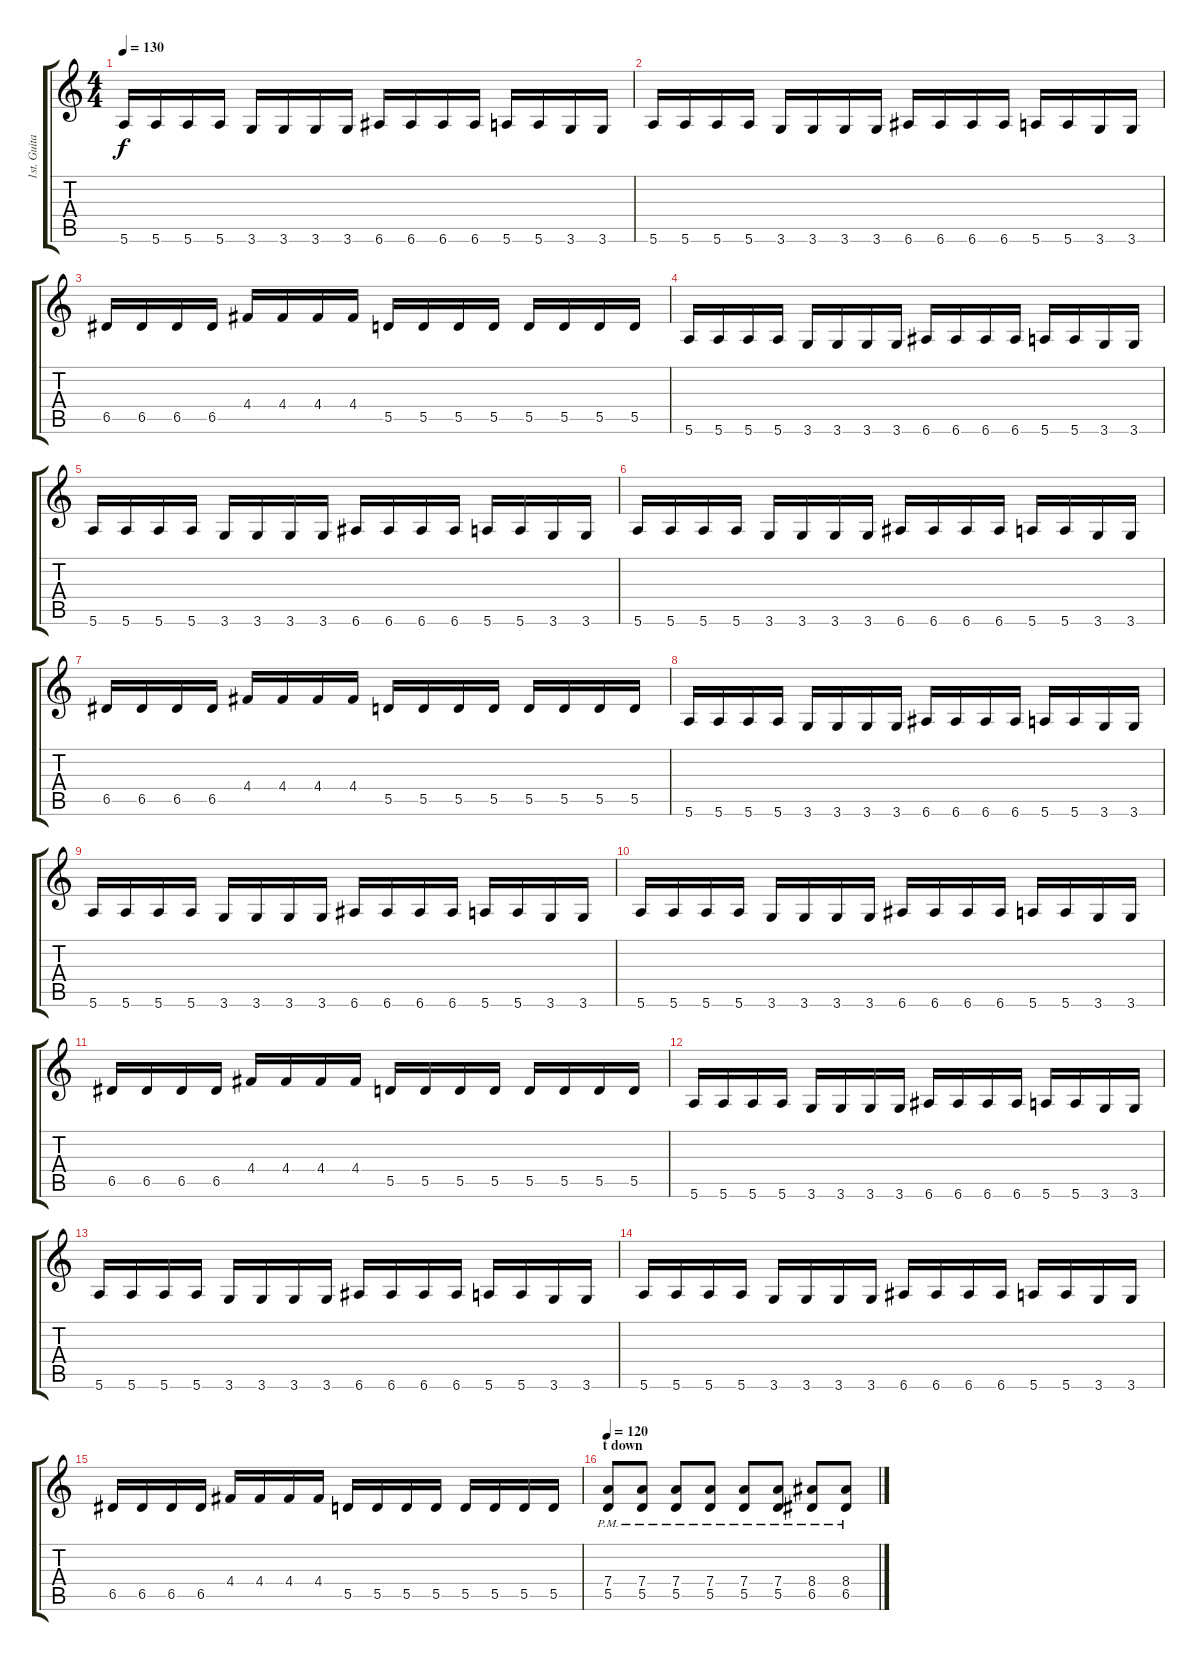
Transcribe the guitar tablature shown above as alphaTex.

\track ("1st. Guitar L" "1st. Guita") {instrument overdrivenguitar}
\staff {score tabs}
\tuning (E4 B3 G3 D3 A2 E2) {hide}
\ts (4 4)
\tempo 130
\clef g2
\ks c
5.6.16{dy f} 5.6.16 5.6.16 5.6.16 3.6.16 3.6.16 3.6.16 3.6.16 6.6.16 6.6.16 6.6.16 6.6.16 5.6.16 5.6.16 3.6.16 3.6.16 |
5.6.16 5.6.16 5.6.16 5.6.16 3.6.16 3.6.16 3.6.16 3.6.16 6.6.16 6.6.16 6.6.16 6.6.16 5.6.16 5.6.16 3.6.16 3.6.16 |
6.5.16 6.5.16 6.5.16 6.5.16 4.4.16 4.4.16 4.4.16 4.4.16 5.5.16 5.5.16 5.5.16 5.5.16 5.5.16 5.5.16 5.5.16 5.5.16 |
5.6.16 5.6.16 5.6.16 5.6.16 3.6.16 3.6.16 3.6.16 3.6.16 6.6.16 6.6.16 6.6.16 6.6.16 5.6.16 5.6.16 3.6.16 3.6.16 |
5.6.16 5.6.16 5.6.16 5.6.16 3.6.16 3.6.16 3.6.16 3.6.16 6.6.16 6.6.16 6.6.16 6.6.16 5.6.16 5.6.16 3.6.16 3.6.16 |
5.6.16 5.6.16 5.6.16 5.6.16 3.6.16 3.6.16 3.6.16 3.6.16 6.6.16 6.6.16 6.6.16 6.6.16 5.6.16 5.6.16 3.6.16 3.6.16 |
6.5.16 6.5.16 6.5.16 6.5.16 4.4.16 4.4.16 4.4.16 4.4.16 5.5.16 5.5.16 5.5.16 5.5.16 5.5.16 5.5.16 5.5.16 5.5.16 |
5.6.16 5.6.16 5.6.16 5.6.16 3.6.16 3.6.16 3.6.16 3.6.16 6.6.16 6.6.16 6.6.16 6.6.16 5.6.16 5.6.16 3.6.16 3.6.16 |
5.6.16 5.6.16 5.6.16 5.6.16 3.6.16 3.6.16 3.6.16 3.6.16 6.6.16 6.6.16 6.6.16 6.6.16 5.6.16 5.6.16 3.6.16 3.6.16 |
5.6.16 5.6.16 5.6.16 5.6.16 3.6.16 3.6.16 3.6.16 3.6.16 6.6.16 6.6.16 6.6.16 6.6.16 5.6.16 5.6.16 3.6.16 3.6.16 |
6.5.16 6.5.16 6.5.16 6.5.16 4.4.16 4.4.16 4.4.16 4.4.16 5.5.16 5.5.16 5.5.16 5.5.16 5.5.16 5.5.16 5.5.16 5.5.16 |
5.6.16 5.6.16 5.6.16 5.6.16 3.6.16 3.6.16 3.6.16 3.6.16 6.6.16 6.6.16 6.6.16 6.6.16 5.6.16 5.6.16 3.6.16 3.6.16 |
5.6.16 5.6.16 5.6.16 5.6.16 3.6.16 3.6.16 3.6.16 3.6.16 6.6.16 6.6.16 6.6.16 6.6.16 5.6.16 5.6.16 3.6.16 3.6.16 |
5.6.16 5.6.16 5.6.16 5.6.16 3.6.16 3.6.16 3.6.16 3.6.16 6.6.16 6.6.16 6.6.16 6.6.16 5.6.16 5.6.16 3.6.16 3.6.16 |
6.5.16 6.5.16 6.5.16 6.5.16 4.4.16 4.4.16 4.4.16 4.4.16 5.5.16 5.5.16 5.5.16 5.5.16 5.5.16 5.5.16 5.5.16 5.5.16 |
\section ("" "t down")
\tempo 120
(7.4{pm} 5.5{pm}).8{balance 13} (7.4{pm} 5.5{pm}).8 (7.4{pm} 5.5{pm}).8 (7.4{pm} 5.5{pm}).8 (7.4{pm} 5.5{pm}).8 (7.4{pm} 5.5{pm}).8 (8.4{pm} 6.5{pm}).8 (8.4{pm} 6.5{pm}).8
